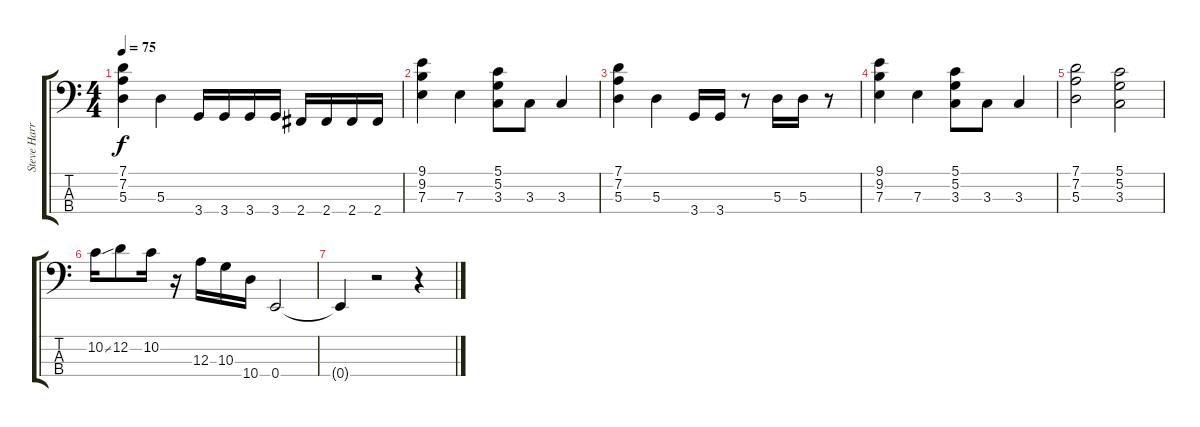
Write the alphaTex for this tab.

\track ("Steve Harris" "Steve Harr") {instrument electricbassfinger}
\staff {score tabs}
\tuning (G2 D2 A1 E1) {hide}
\ts (4 4)
\tempo 75
\clef f4
\ks c
(7.1 7.2 5.3).4{dy f} 5.3.4 3.4.16 3.4.16 3.4.16 3.4.16 2.4.16 2.4.16 2.4.16 2.4.16 |
(9.1 9.2 7.3).4 7.3.4 (5.1 5.2 3.3).8 3.3.8 3.3.4 |
(7.1 7.2 5.3).4 5.3.4 3.4.16 3.4.16 r.8 5.3.16 5.3.16 r.8 |
(9.1 9.2 7.3).4 7.3.4 (5.1 5.2 3.3).8 3.3.8 3.3.4 |
(7.1 7.2 5.3).2 (5.1 5.2 3.3).2 |
10.2{ss}.16 12.2.8 10.2.16 r.16 12.3.16 10.3.16 10.4.16 0.4.2 |
0.4{t}.4 r.2 r.4
